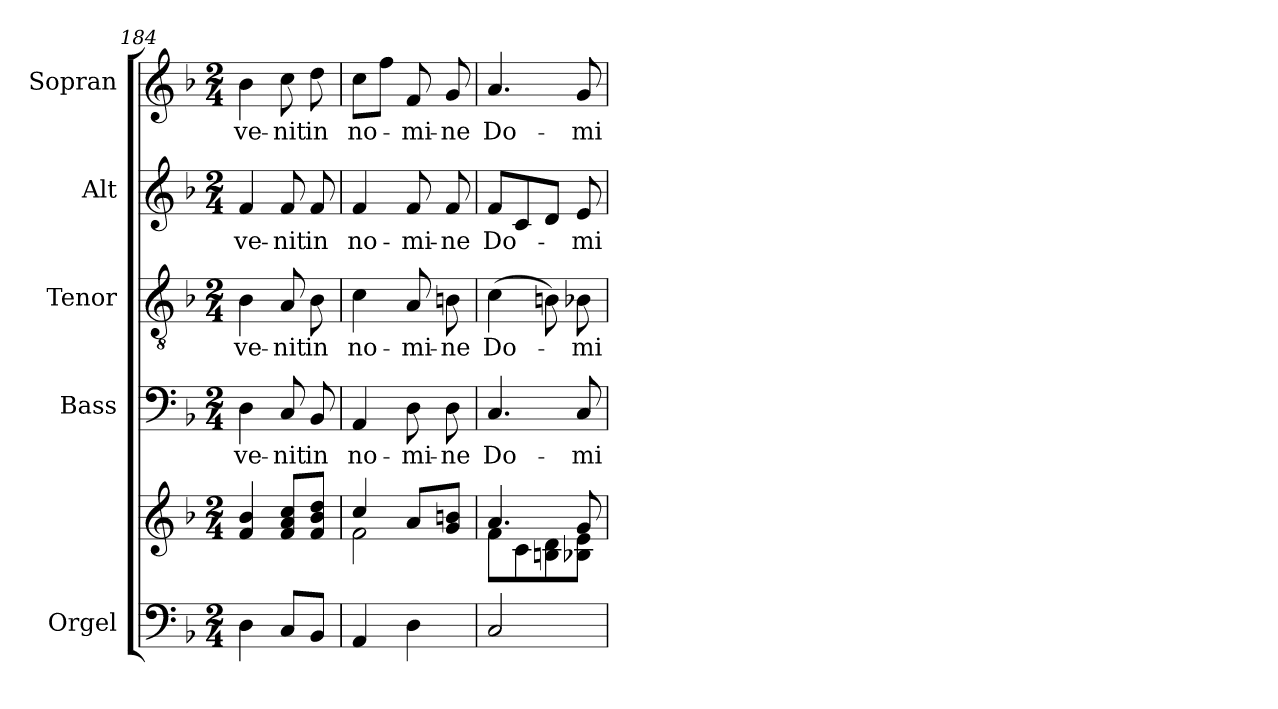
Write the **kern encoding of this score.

**kern	**kern	**kern	**text	**kern	**text	**kern	**text	**kern	**text
*part5	*part5	*part4	*part4	*part3	*part3	*part2	*part2	*part1	*part1
*staff6	*staff5	*staff4	*staff4	*staff3	*staff3	*staff2	*staff2	*staff1	*staff1
*I"Orgel	*	*I"Bass	*	*I"Tenor	*	*I"Alt	*	*I"Sopran	*
*I'Org.	*	*I'B.	*	*I'T.	*	*I'A.	*	*I'S.	*
*clefF4	*clefG2	*clefF4	*	*clefGv2	*	*clefG2	*	*clefG2	*
*k[b-]	*k[b-]	*k[b-]	*	*k[b-]	*	*k[b-]	*	*k[b-]	*
*F:	*F:	*F:	*	*F:	*	*F:	*	*F:	*
*M2/4	*M2/4	*M2/4	*	*M2/4	*	*M2/4	*	*M2/4	*
=184	=184	=184	=184	=184	=184	=184	=184	=184	=184
!	!	!	!LO:LY:b	!	!LO:LY:b	!	!LO:LY:b	!	!LO:LY:b
4D\	4f/ 4b-/	4D\	ve-	4B-\	ve-	4f/	ve-	4b-\	ve-
!	!	!	!LO:LY:b	!	!LO:LY:b	!	!LO:LY:b	!	!LO:LY:b
8C/L	8f/ 8a/ 8cc/L	8C/	-nit	8A/	-nit	8f/	-nit	8cc\	-nit
!	!	!	!LO:LY:b	!	!LO:LY:b	!	!LO:LY:b	!	!LO:LY:b
8BB-/J	8f/ 8b-/ 8dd/J	8BB-/	in	8B-\	in	8f/	in	8dd\	in
=185	=185	=185	=185	=185	=185	=185	=185	=185	=185
*	*^	*	*	*	*	*	*	*	*
!	!	!	!	!LO:LY:b	!	!LO:LY:b	!	!LO:LY:b	!	!LO:LY:b
4AA/	4cc/	2f\	4AA/	no-	4c\	no-	4f/	no-	8cc\L	no-
.	.	.	.	.	.	.	.	.	8ff\J	.
!	!	!	!	!LO:LY:b	!	!LO:LY:b	!	!LO:LY:b	!	!LO:LY:b
4D\	8a/L	.	8D\	-mi-	8A/	-mi-	8f/	-mi-	8f/	-mi-
!	!	!	!	!LO:LY:b	!	!LO:LY:b	!	!LO:LY:b	!	!LO:LY:b
.	8g/ 8bn/J	.	8D\	-ne	8Bn\	-ne	8f/	-ne	8g/	-ne
=186	=186	=186	=186	=186	=186	=186	=186	=186	=186	=186
!	!	!	!	!LO:LY:b	!	!LO:LY:b	!	!LO:LY:b	!	!LO:LY:b
2C/	4.a/	8f\L	4.C/	Do-	(>4c\	Do-	8f/L	Do-	4.a/	Do-
.	.	8c\	.	.	.	.	8c/	.	.	.
.	.	8Bn\ 8d\	.	.	8Bn\)	.	8d/J	.	.	.
!	!	!	!	!LO:LY:b	!	!LO:LY:b	!	!LO:LY:b	!	!LO:LY:b
.	8g/	8B-X\ 8e\J	8C/	-mi-	8B-X\	-mi-	8e/	-mi-	8g/	-mi-
*	*v	*v	*	*	*	*	*	*	*	*
=	=	=	=	=	=	=	=	=	=
*-	*-	*-	*-	*-	*-	*-	*-	*-	*-
